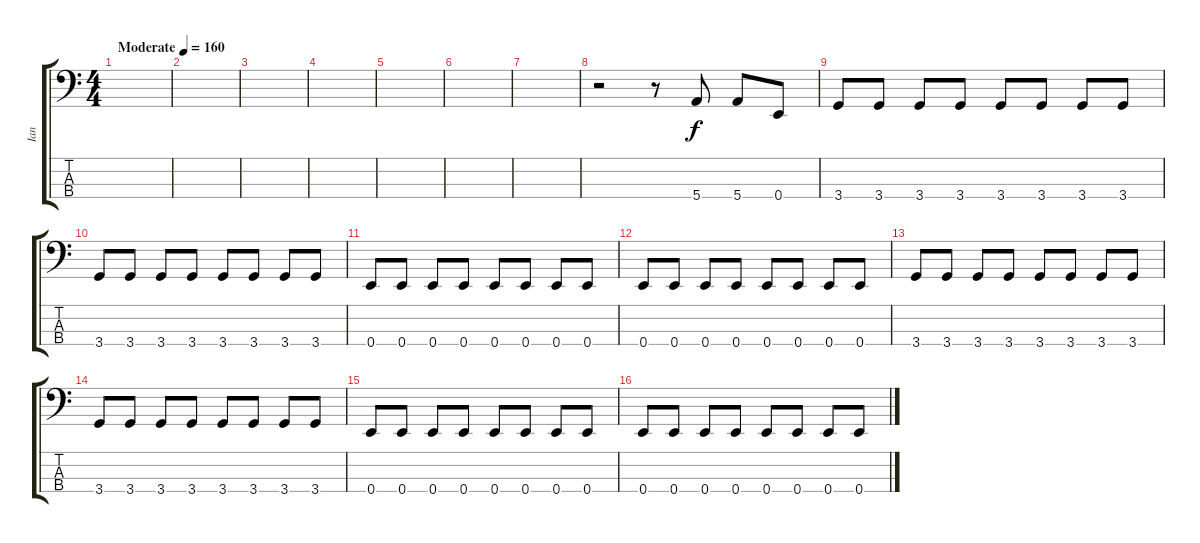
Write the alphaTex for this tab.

\track ("Ian" "Ian") {instrument electricbasspick}
\staff {score tabs}
\tuning (G2 D2 A1 E1) {hide}
\ts (4 4)
\tempo (160 "Moderate")
\clef f4
\ks c
|
|
|
|
|
|
|
r.2 r.8 5.4.8 5.4.8 0.4.8 |
3.4.8 3.4.8 3.4.8 3.4.8 3.4.8 3.4.8 3.4.8 3.4.8 |
3.4.8 3.4.8 3.4.8 3.4.8 3.4.8 3.4.8 3.4.8 3.4.8 |
0.4.8 0.4.8 0.4.8 0.4.8 0.4.8 0.4.8 0.4.8 0.4.8 |
0.4.8 0.4.8 0.4.8 0.4.8 0.4.8 0.4.8 0.4.8 0.4.8 |
3.4.8 3.4.8 3.4.8 3.4.8 3.4.8 3.4.8 3.4.8 3.4.8 |
3.4.8 3.4.8 3.4.8 3.4.8 3.4.8 3.4.8 3.4.8 3.4.8 |
0.4.8 0.4.8 0.4.8 0.4.8 0.4.8 0.4.8 0.4.8 0.4.8 |
0.4.8 0.4.8 0.4.8 0.4.8 0.4.8 0.4.8 0.4.8 0.4.8
